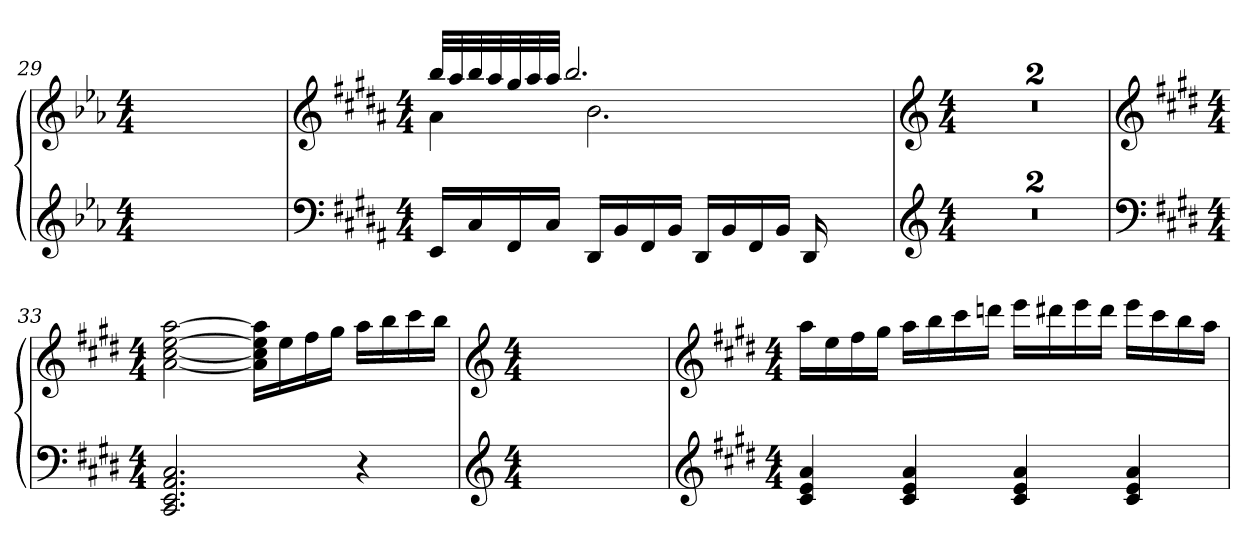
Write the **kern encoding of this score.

**kern	**kern
*part2	*part1
*staff2	*staff1
*clefG2	*clefG2
*k[b-e-a-]	*k[b-e-a-]
*M4/4	*M4/4
=29	=29
1ryy	1ryy
=30	=30
*clefF4	*clefG2
*k[f#c#g#d#a#]	*k[f#c#g#d#a#]
*M4/4	*M4/4
*	*^
16EE/LL	4a#\	32bb/LLL
.	.	32aa#/
16C#/	.	32bb/
.	.	32aa#/
16FF#/	.	32gg#/
.	.	32aa#/
16C#/JJ	.	32aa#/JJJ
.	.	2.bb/
16DD#/LL	2.b\	.
16BB/	.	.
16FF#/	.	.
16BB/JJ	.	.
16DD#/LL	.	.
16BB/	.	.
16FF#/	.	.
16BB/JJ	.	.
16DD#/	.	.
8.ryy	.	.
.	.	32ryy
*	*v	*v
=31	=31
*clefG2	*clefG2
*M4/4	*M4/4
1ryy	1ryy
=32	=32
*clefG2	*clefG2
*M4/4	*M4/4
1ryy	1ryy
=33	=33
*clefF4	*clefG2
*k[f#c#g#d#]	*k[f#c#g#d#]
*M4/4	*M4/4
2.C#/ 2.AA 2.EE 2.CC#	[2aa\ [2ee [2cc# [2a
.	16aa\] 16ee] 16cc#] 16a]LL
.	16ee\
.	16ff#\
.	16gg#\JJ
4r	16aa\LL
.	16bb\
.	16ccc#\
.	16bb\JJ
=34	=34
*clefG2	*clefG2
*M4/4	*M4/4
1ryy	1ryy
=35	=35
*clefG2	*clefG2
*k[f#c#g#d#]	*k[f#c#g#d#]
*M4/4	*M4/4
4a/ 4e 4c#	16aa\LL
.	16ee\
.	16ff#\
.	16gg#\JJ
4a/ 4e 4c#	16aa\LL
.	16bb\
.	16ccc#\
.	16dddn\JJ
4a/ 4e 4c#	16eee\LL
.	16ddd#X\
.	16eee\
.	16ddd#\JJ
4a/ 4e 4c#	16eee\LL
.	16ccc#\
.	16bb\
.	16aa\JJ
=	=
*-	*-
